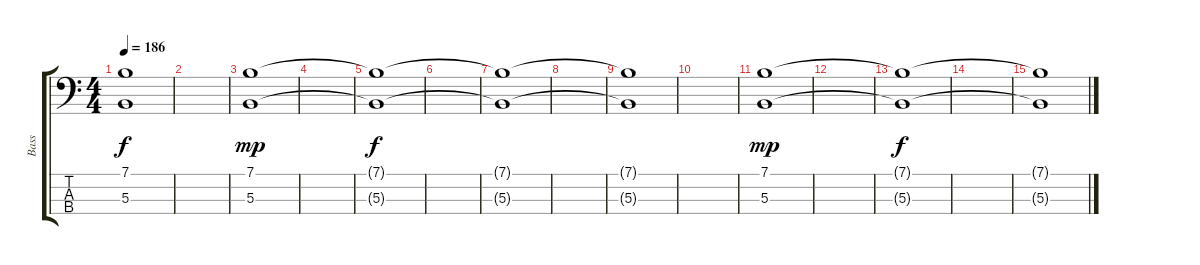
\track ("Bass" "Bass") {instrument electricbassfinger}
\staff {score tabs}
\tuning (E2 B1 Gb1 B0) {hide}
\ts (4 4)
\tempo 186
\clef f4
\ks c
(7.1{t} 5.3{t}).1{dy f} |
|
(7.1 5.3).1{dy mp} |
|
(7.1{t} 5.3{t}).1{dy f} |
|
(7.1{t} 5.3{t}).1 |
|
(7.1{t} 5.3{t}).1 |
|
(7.1 5.3).1{dy mp} |
|
(7.1{t} 5.3{t}).1{dy f} |
|
(7.1{t} 5.3{t}).1
